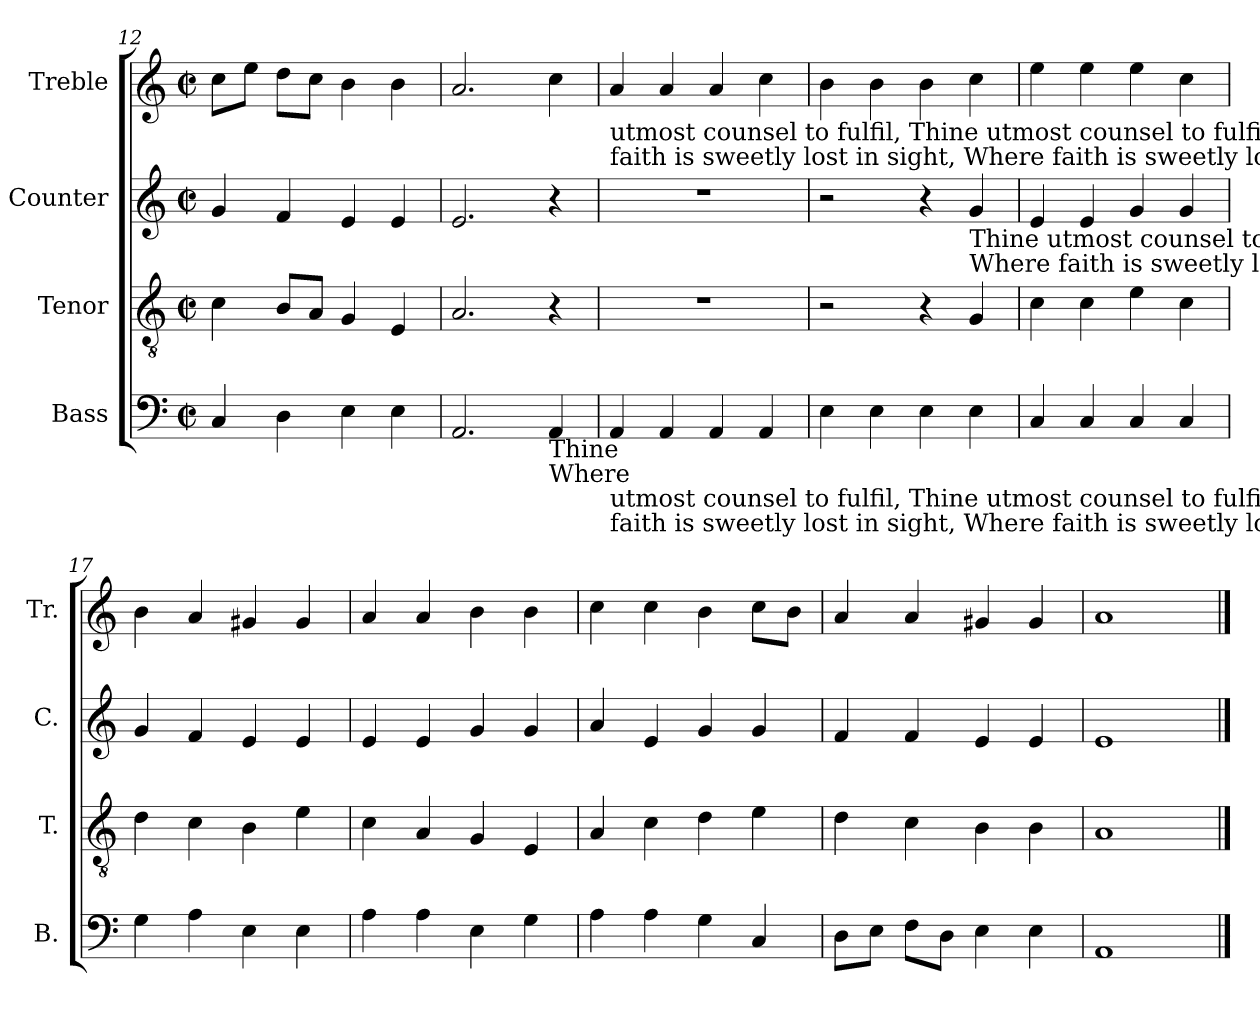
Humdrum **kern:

**kern	**kern	**kern	**kern
*part4	*part3	*part2	*part1
*staff4	*staff3	*staff2	*staff1
*I"Bass	*I"Tenor	*I"Counter	*I"Treble
*I'B.	*I'T.	*I'C.	*I'Tr.
*clefF4	*clefGv2	*clefG2	*clefG2
*k[]	*k[]	*k[]	*k[]
*M2/2	*M2/2	*M2/2	*M2/2
*met(c|)	*met(c|)	*met(c|)	*met(c|)
=12	=12	=12	=12
4C!/	4c!\	4g!/	8cc!\L
.	.	.	8ee!\J
4D!\	8B!/L	4f!/	8dd!\L
.	8A!/J	.	8cc!\J
4E!\	4G!/	4e!/	4b!\
4E!\	4E!/	4e!/	4b!\
=13	=13	=13	=13
2.AA!/	2.A!/	2.e!/	2.a!/
!LO:TX:b:t=Thine	!	!	!
!LO:TX:b:t=Where	!	!	!
4AA!/	4r	4r	4cc!\
!!LO:LB:g=z
=14	=14	=14	=14
!	!	!	!LO:TX:b:t=utmost  counsel   to   fulfil, Thine utmost  counsel  to     fulfil,    And   suffer   all  thy righteous will,  And    to     the    end   en – dure.
!	!	!	!LO:TX:b:t=faith is sweetly lost in sight, Where faith is sweetly lost  in  sight, And  hope  in  full supreme delight,  And    ev  –  er  – las – ting  love.
!LO:TX:b:t=utmost  counsel   to   fulfil, Thine utmost  counsel  to     fulfil,    And   suffer   all  thy righteous will,  And    to     the    end   en – dure.	!	!	!
!LO:TX:b:t=faith is sweetly lost in sight, Where faith is sweetly lost  in  sight, And  hope  in  full supreme delight,  And    ev  –  er  – las – ting  love.	!	!	!
4AA!/	1r	1r	4a!/
4AA!/	.	.	4a!/
4AA!/	.	.	4a!/
4AA!/	.	.	4cc!\
=15	=15	=15	=15
4E!\	2r	2r	4b!\
4E!\	.	.	4b!\
4E!\	4r	4r	4b!\
!	!	!LO:TX:b:t=Thine utmost  counsel  to     fulfil,    And   suffer   all  thy righteous will,  And    to     the    end   en – dure.	!
!	!	!LO:TX:b:t=Where faith is sweetly lost  in  sight, And  hope  in  full supreme delight,  And    ev  –  er  – las – ting  love.	!
4E!\	4G!/	4g!/	4cc!\
=16	=16	=16	=16
4C!/	4c!\	4e!/	4ee!\
4C!/	4c!\	4e!/	4ee!\
4C!/	4e!\	4g!/	4ee!\
4C!/	4c!\	4g!/	4cc!\
=17	=17	=17	=17
4G!\	4d!\	4g!/	4b!\
4A!\	4c!\	4f!/	4a!/
4E!\	4B!\	4e!/	4g#X!/
4E!\	4e!\	4e!/	4g#!/
=18	=18	=18	=18
4A!\	4c!\	4e!/	4a!/
4A!\	4A!/	4e!/	4a!/
4E!\	4G!/	4g!/	4b!\
4G!\	4E!/	4g!/	4b!\
=19	=19	=19	=19
4A!\	4A!/	4a!/	4cc!\
4A!\	4c!\	4e!/	4cc!\
4G!\	4d!\	4g!/	4b!\
4C!/	4e!\	4g!/	8cc!\L
.	.	.	8b!\J
=20	=20	=20	=20
8D!\L	4d!\	4f!/	4a!/
8E!\J	.	.	.
8F!\L	4c!\	4f!/	4a!/
8D!\J	.	.	.
4E!\	4B!\	4e!/	4g#X!/
4E!\	4B!\	4e!/	4g#!/
=21	=21	=21	=21
1AA!	1A!	1e!	1a!
==	==	==	==
*-	*-	*-	*-
